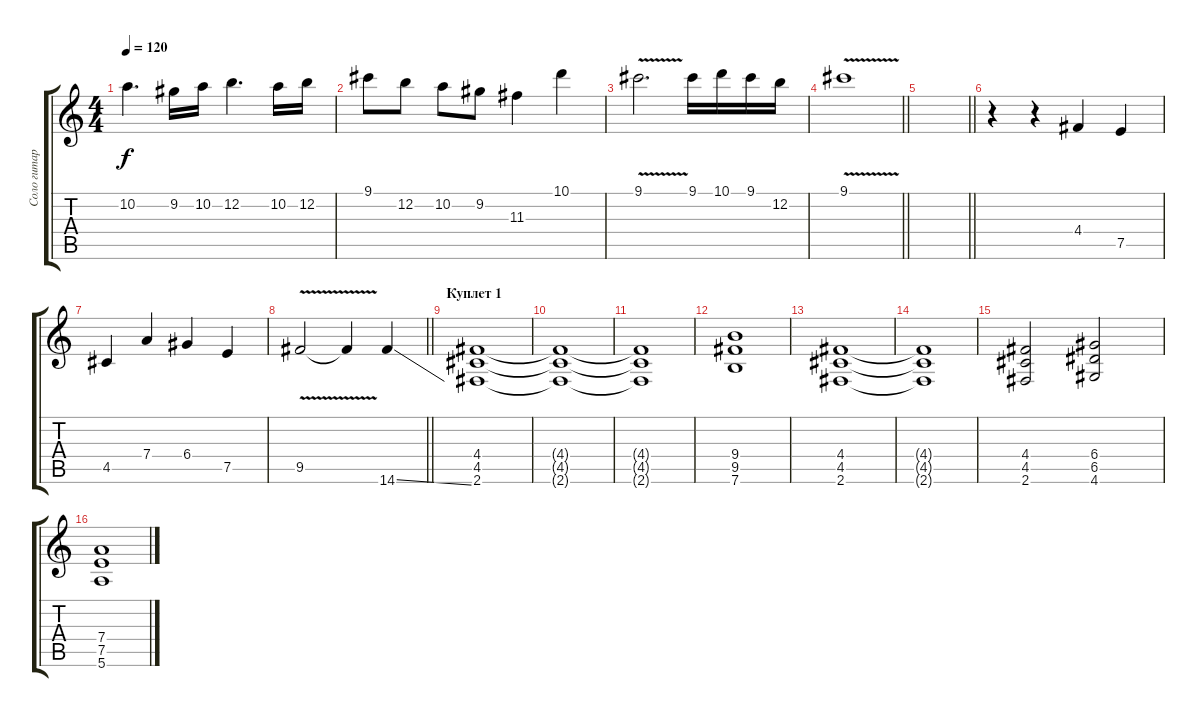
\track ("Соло гитара" "Соло гитар") {instrument overdrivenguitar}
\staff {score tabs}
\tuning (E4 B3 G3 D3 A2 E2) {hide}
\ts (4 4)
\tempo 120
\clef g2
\ks c
10.2.4{d dy f} 9.2.16 10.2.16 12.2.4{d} 10.2.16 12.2.16 |
9.1.8 12.2.8 10.2.8 9.2.8 11.3.4 10.1.4 |
9.1{v}.2{d} 9.1.16 10.1.16 9.1.16 12.2.16 |
\barLineRight lightlight
9.1{v}.1 |
\barLineRight lightlight
|
r.4 r.4 4.4.4 7.5.4 |
4.5.4 7.4.4 6.4.4 7.5.4 |
\barLineRight lightlight
9.5{v}.2 9.5{t}.4 14.6{ss}.4 |
\section ("" "Куплет 1")
(4.4 4.5 2.6).1 |
(4.4{t} 4.5{t} 2.6{t}).1 |
(4.4{t} 4.5{t} 2.6{t}).1 |
(9.4 9.5 7.6).1 |
(4.4 4.5 2.6).1 |
(4.4{t} 4.5{t} 2.6{t}).1 |
(4.4 4.5 2.6).2 (6.4 6.5 4.6).2 |
(7.4 7.5 5.6).1
